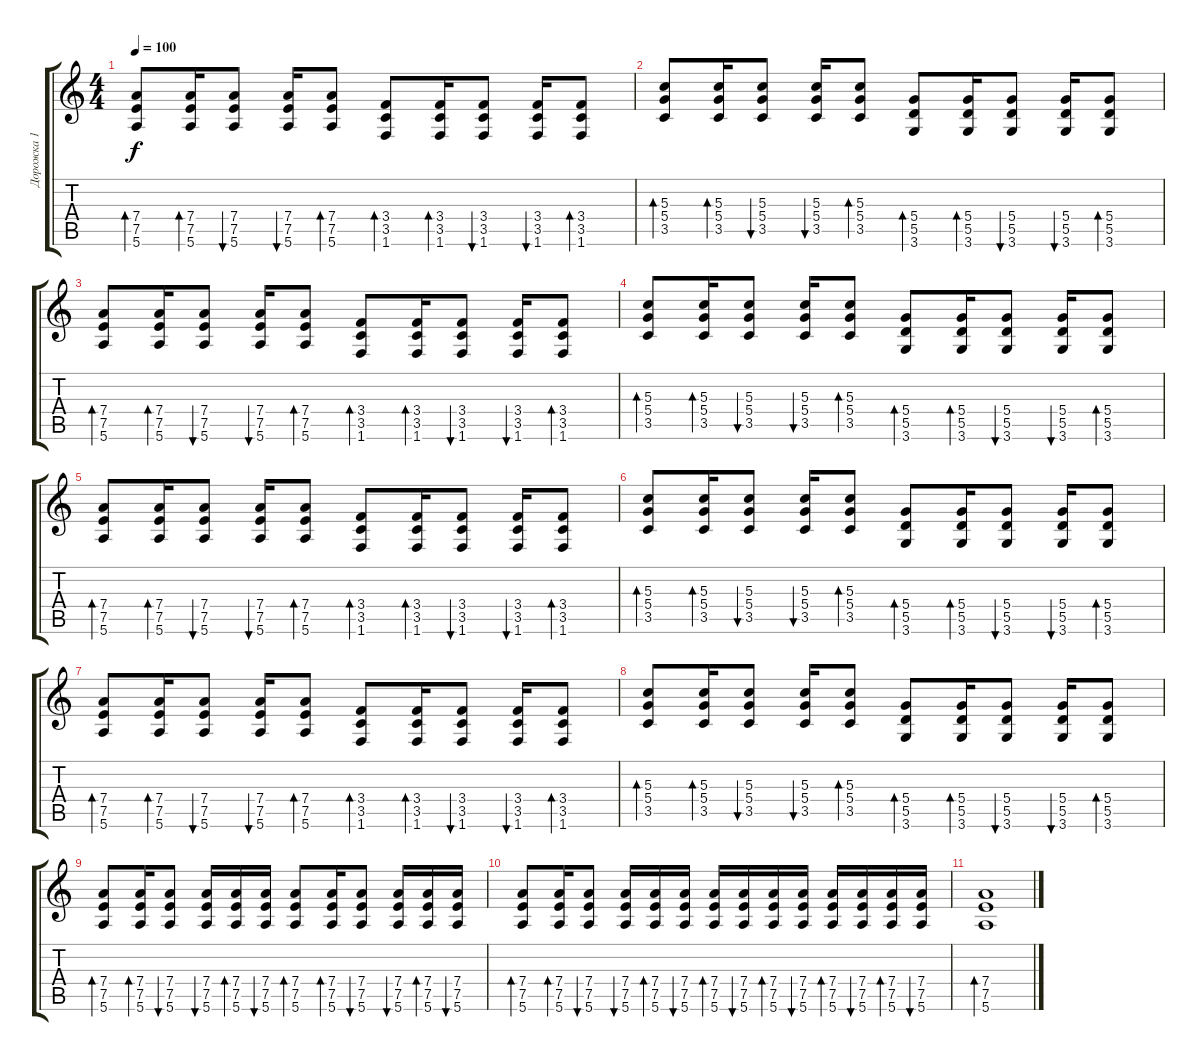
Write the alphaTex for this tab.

\track ("Дорожка 1" "Дорожка 1") {instrument acousticguitarsteel}
\staff {score tabs}
\tuning (E4 B3 G3 D3 A2 E2) {hide}
\ts (4 4)
\tempo 100
\clef g2
\ks c
(7.4 7.5 5.6).8{bd 60 dy f} (7.4 7.5 5.6).16{bd 60} (7.4 7.5 5.6).8{bu 60} (7.4 7.5 5.6).16{bu 60} (7.4 7.5 5.6).8{bd 60} (3.4 3.5 1.6).8{bd 60} (3.4 3.5 1.6).16{bd 60} (3.4 3.5 1.6).8{bu 60} (3.4 3.5 1.6).16{bu 60} (3.4 3.5 1.6).8{bd 60} |
(5.3 5.4 3.5).8{bd 60} (5.3 5.4 3.5).16{bd 60} (5.3 5.4 3.5).8{bu 60} (5.3 5.4 3.5).16{bu 60} (5.3 5.4 3.5).8{bd 60} (5.4 5.5 3.6).8{bd 60} (5.4 5.5 3.6).16{bd 60} (5.4 5.5 3.6).8{bu 60} (5.4 5.5 3.6).16{bu 60} (5.4 5.5 3.6).8{bd 60} |
(7.4 7.5 5.6).8{bd 60} (7.4 7.5 5.6).16{bd 60} (7.4 7.5 5.6).8{bu 60} (7.4 7.5 5.6).16{bu 60} (7.4 7.5 5.6).8{bd 60} (3.4 3.5 1.6).8{bd 60} (3.4 3.5 1.6).16{bd 60} (3.4 3.5 1.6).8{bu 60} (3.4 3.5 1.6).16{bu 60} (3.4 3.5 1.6).8{bd 60} |
(5.3 5.4 3.5).8{bd 60} (5.3 5.4 3.5).16{bd 60} (5.3 5.4 3.5).8{bu 60} (5.3 5.4 3.5).16{bu 60} (5.3 5.4 3.5).8{bd 60} (5.4 5.5 3.6).8{bd 60} (5.4 5.5 3.6).16{bd 60} (5.4 5.5 3.6).8{bu 60} (5.4 5.5 3.6).16{bu 60} (5.4 5.5 3.6).8{bd 60} |
(7.4 7.5 5.6).8{bd 60} (7.4 7.5 5.6).16{bd 60} (7.4 7.5 5.6).8{bu 60} (7.4 7.5 5.6).16{bu 60} (7.4 7.5 5.6).8{bd 60} (3.4 3.5 1.6).8{bd 60} (3.4 3.5 1.6).16{bd 60} (3.4 3.5 1.6).8{bu 60} (3.4 3.5 1.6).16{bu 60} (3.4 3.5 1.6).8{bd 60} |
(5.3 5.4 3.5).8{bd 60} (5.3 5.4 3.5).16{bd 60} (5.3 5.4 3.5).8{bu 60} (5.3 5.4 3.5).16{bu 60} (5.3 5.4 3.5).8{bd 60} (5.4 5.5 3.6).8{bd 60} (5.4 5.5 3.6).16{bd 60} (5.4 5.5 3.6).8{bu 60} (5.4 5.5 3.6).16{bu 60} (5.4 5.5 3.6).8{bd 60} |
(7.4 7.5 5.6).8{bd 60} (7.4 7.5 5.6).16{bd 60} (7.4 7.5 5.6).8{bu 60} (7.4 7.5 5.6).16{bu 60} (7.4 7.5 5.6).8{bd 60} (3.4 3.5 1.6).8{bd 60} (3.4 3.5 1.6).16{bd 60} (3.4 3.5 1.6).8{bu 60} (3.4 3.5 1.6).16{bu 60} (3.4 3.5 1.6).8{bd 60} |
(5.3 5.4 3.5).8{bd 60} (5.3 5.4 3.5).16{bd 60} (5.3 5.4 3.5).8{bu 60} (5.3 5.4 3.5).16{bu 60} (5.3 5.4 3.5).8{bd 60} (5.4 5.5 3.6).8{bd 60} (5.4 5.5 3.6).16{bd 60} (5.4 5.5 3.6).8{bu 60} (5.4 5.5 3.6).16{bu 60} (5.4 5.5 3.6).8{bd 60} |
(7.4 7.5 5.6).8{bd 60} (7.4 7.5 5.6).16{bd 60} (7.4 7.5 5.6).8{bu 60} (7.4 7.5 5.6).16{bu 60} (7.4 7.5 5.6).16{bd 60} (7.4 7.5 5.6).16{bu 60} (7.4 7.5 5.6).8{bd 60} (7.4 7.5 5.6).16{bd 60} (7.4 7.5 5.6).8{bu 60} (7.4 7.5 5.6).16{bu 60} (7.4 7.5 5.6).16{bd 60} (7.4 7.5 5.6).16{bu 60} |
(7.4 7.5 5.6).8{bd 60} (7.4 7.5 5.6).16{bd 60} (7.4 7.5 5.6).8{bu 60} (7.4 7.5 5.6).16{bu 60} (7.4 7.5 5.6).16{bd 60} (7.4 7.5 5.6).16{bu 60} (7.4 7.5 5.6).16{bd 60} (7.4 7.5 5.6).16{bu 60} (7.4 7.5 5.6).16{bd 60} (7.4 7.5 5.6).16{bu 60} (7.4 7.5 5.6).16{bd 60} (7.4 7.5 5.6).16{bu 60} (7.4 7.5 5.6).16{bd 60} (7.4 7.5 5.6).16{bu 60} |
(7.4 7.5 5.6).1{bd 60}
